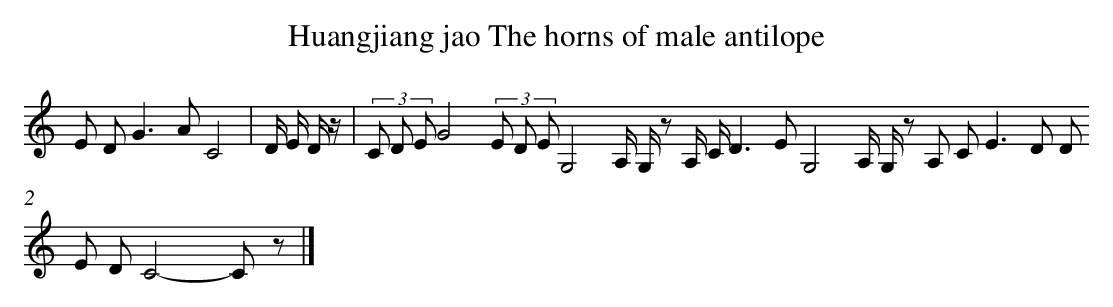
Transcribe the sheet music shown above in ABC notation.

X:1
T: Huangjiang jao The horns of male antilope
L: 1/8
K: C
E D2<G2AC4 [I:setbarnb 1]|
D/ E/ D/ z/ |
(3C D EG4(3E D EG,4A,/ G,/ z A,/ C/D2>E2G,4A,/ G,/ z A, C2<E2D (3D E DC4-C z |]
